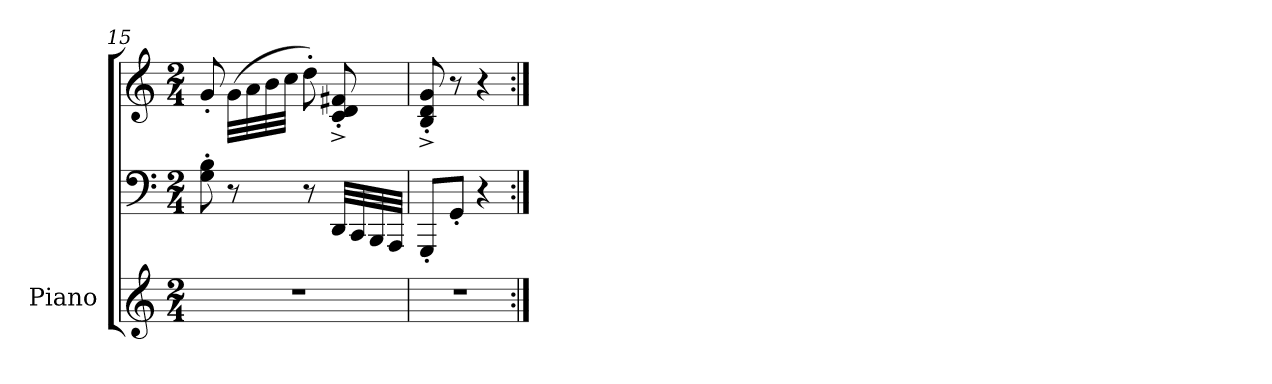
**kern	**kern	**kern
*part1	*part1	*part1
*staff3	*staff2	*staff1
*I"Piano	*	*
*I'Pno	*	*
*clefG2	*clefF4	*clefG2
*k[]	*k[]	*k[]
*M2/4	*M2/4	*M2/4
=15	=15	=15
2r	8G\' 8B\'	8g'/
.	8r	(>32g\LLL
.	.	32a\
.	.	32b\
.	.	32cc\JJJ
.	8r	8dd'\)
.	32DD/LLL	8c/'^> 8d/'^> 8f#X/'^>
.	32CC/	.
.	32BBB/	.
.	32AAA/JJJ	.
=16	=16	=16
2r	8GGG'/L	8B/'^> 8d/'^> 8g/'^>
.	8GG'/J	8r
.	4r	4r
=:|!	=:|!	=:|!
*-	*-	*-
